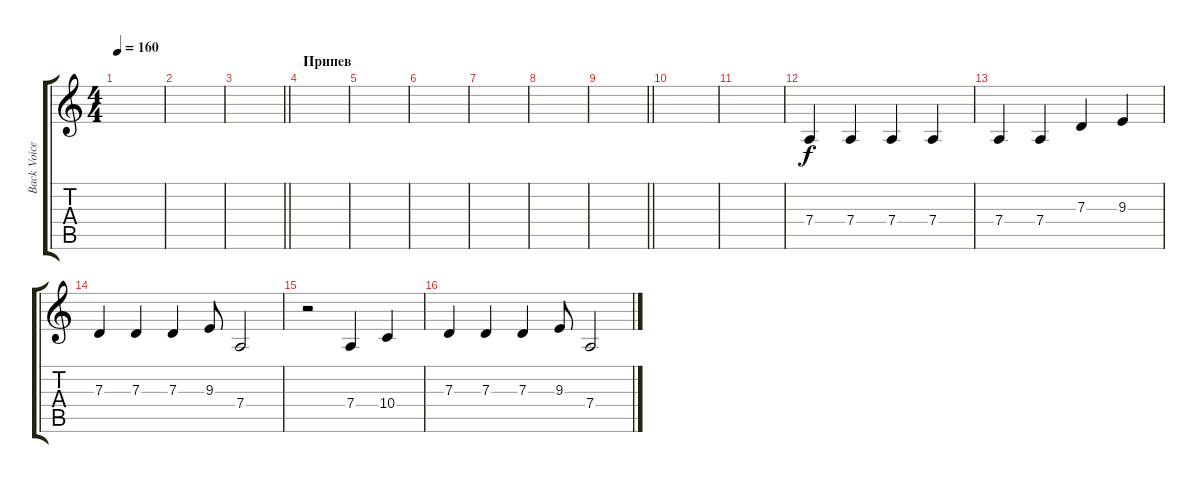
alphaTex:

\track ("Back Voice" "Back Voice") {instrument lead5charang}
\staff {score tabs}
\tuning (E4 B3 G3 D3 A2 E2) {hide}
\ts (4 4)
\tempo 160
\clef g2
\ks c
|
|
\barLineRight lightlight
|
\section ("" "Припев")
|
|
|
|
|
\barLineRight lightlight
|
|
|
7.4.4 7.4.4 7.4.4 7.4.4 |
7.4.4 7.4.4 7.3.4 9.3.4 |
7.3.4 7.3.4 7.3.4 9.3.8 7.4.2 |
r.2 7.4.4 10.4.4 |
7.3.4 7.3.4 7.3.4 9.3.8 7.4.2
